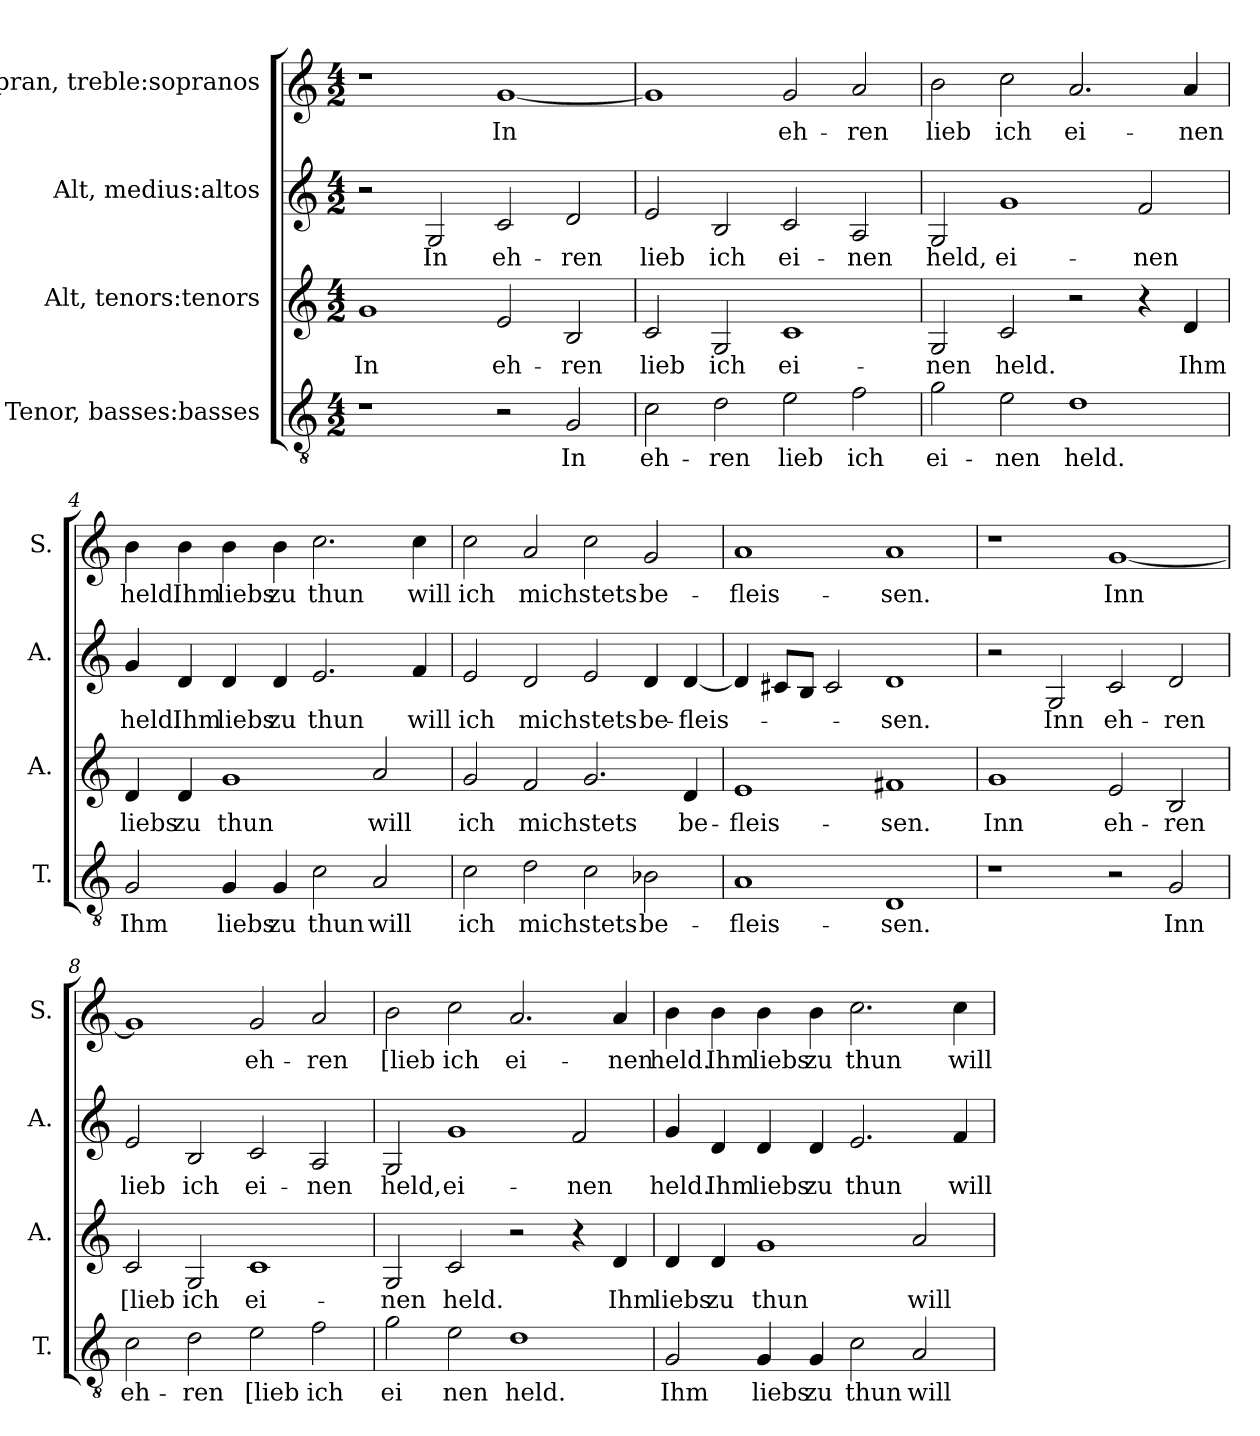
**kern	**text	**kern	**text	**kern	**text	**kern	**text
*part4	*part4	*part3	*part3	*part2	*part2	*part1	*part1
*staff4	*staff4	*staff3	*staff3	*staff2	*staff2	*staff1	*staff1
*I"Tenor, basses:basses	*	*I"Alt, tenors:tenors	*	*I"Alt, medius:altos	*	*I"Sopran, treble:sopranos	*
*I'T.	*	*I'A.	*	*I'A.	*	*I'S.	*
*clefGv2	*	*clefG2	*	*clefG2	*	*clefG2	*
*k[]	*	*k[]	*	*k[]	*	*k[]	*
*M4/2	*	*M4/2	*	*M4/2	*	*M4/2	*
*MM344	*	*MM344	*	*MM344	*	*MM344	*
=1	=1	=1	=1	=1	=1	=1	=1
!	!	!	!LO:LY:b	!	!	!	!
1r	.	1g	In	2r	.	1r	.
!	!	!	!	!	!LO:LY:b	!	!
.	.	.	.	2G/	In	.	.
!	!	!	!LO:LY:b	!	!LO:LY:b	!	!LO:LY:b
2r	.	2e/	eh-	2c/	eh-	[1g	In
!	!LO:LY:b	!	!LO:LY:b	!	!LO:LY:b	!	!
2G/	In	2B/	-ren	2d/	-ren	.	.
=2	=2	=2	=2	=2	=2	=2	=2
!	!LO:LY:b	!	!LO:LY:b	!	!LO:LY:b	!	!
2c\	eh-	2c/	lieb	2e/	lieb	1g]	.
!	!LO:LY:b	!	!LO:LY:b	!	!LO:LY:b	!	!
2d\	-ren	2G/	ich	2B/	ich	.	.
!	!LO:LY:b	!	!LO:LY:b	!	!LO:LY:b	!	!LO:LY:b
2e\	lieb	1c	ei-	2c/	ei-	2g/	eh-
!	!LO:LY:b	!	!	!	!LO:LY:b	!	!LO:LY:b
2f\	ich	.	.	2A/	-nen	2a/	-ren
=3	=3	=3	=3	=3	=3	=3	=3
!	!LO:LY:b	!	!LO:LY:b	!	!LO:LY:b	!	!LO:LY:b
2g\	ei-	2G/	-nen	2G/	held,	2b\	lieb
!	!LO:LY:b	!	!LO:LY:b	!	!LO:LY:b	!	!LO:LY:b
2e\	-nen	2c/	held.	1g	ei-	2cc\	ich
!	!LO:LY:b	!	!	!	!	!	!LO:LY:b
1d	held.	2r	.	.	.	2.a/	ei-
!	!	!	!	!	!LO:LY:b	!	!
.	.	4r	.	2f/	-nen	.	.
!	!	!	!LO:LY:b	!	!	!	!LO:LY:b
.	.	4d/	Ihm	.	.	4a/	-nen
!!LO:LB:g=z
=4	=4	=4	=4	=4	=4	=4	=4
!	!LO:LY:b	!	!LO:LY:b	!	!LO:LY:b	!	!LO:LY:b
2G/	Ihm	4d/	liebs	4g/	held.	4b\	held.
!	!	!	!LO:LY:b	!	!LO:LY:b	!	!LO:LY:b
.	.	4d/	zu	4d/	Ihm	4b\	Ihm
!	!LO:LY:b	!	!LO:LY:b	!	!LO:LY:b	!	!LO:LY:b
4G/	liebs	1g	thun	4d/	liebs	4b\	liebs
!	!LO:LY:b	!	!	!	!LO:LY:b	!	!LO:LY:b
4G/	zu	.	.	4d/	zu	4b\	zu
!	!LO:LY:b	!	!	!	!LO:LY:b	!	!LO:LY:b
2c\	thun	.	.	2.e/	thun	2.cc\	thun
!	!LO:LY:b	!	!LO:LY:b	!	!	!	!
2A/	will	2a/	will	.	.	.	.
!	!	!	!	!	!LO:LY:b	!	!LO:LY:b
.	.	.	.	4f/	will	4cc\	will
=5	=5	=5	=5	=5	=5	=5	=5
!	!LO:LY:b	!	!LO:LY:b	!	!LO:LY:b	!	!LO:LY:b
2c\	ich	2g/	ich	2e/	ich	2cc\	ich
!	!LO:LY:b	!	!LO:LY:b	!	!LO:LY:b	!	!LO:LY:b
2d\	mich	2f/	mich	2d/	mich	2a/	mich
!	!LO:LY:b	!	!LO:LY:b	!	!LO:LY:b	!	!LO:LY:b
2c\	stets	2.g/	stets	2e/	stets	2cc\	stets
!	!LO:LY:b	!	!	!	!LO:LY:b	!	!LO:LY:b
2B-X\	be-	.	.	4d/	be-	2g/	be-
!	!	!	!LO:LY:b	!	!LO:LY:b	!	!
.	.	4d/	be-	[4d/	-fleis-	.	.
=6	=6	=6	=6	=6	=6	=6	=6
!	!LO:LY:b	!	!LO:LY:b	!	!	!	!LO:LY:b
1A	-fleis-	1e	-fleis-	4d/]	.	1a	-fleis-
.	.	.	.	8c#X/L	.	.	.
.	.	.	.	8B/J	.	.	.
.	.	.	.	2c#/	.	.	.
!	!LO:LY:b	!	!LO:LY:b	!	!LO:LY:b	!	!LO:LY:b
1D	-sen.	1f#X	-sen.	1d	-sen.	1a	-sen.
!!LO:PB:g=z
=7	=7	=7	=7	=7	=7	=7	=7
!	!	!	!LO:LY:b	!	!	!	!
1r	.	1g	Inn	2r	.	1r	.
!	!	!	!	!	!LO:LY:b	!	!
.	.	.	.	2G/	Inn	.	.
!	!	!	!LO:LY:b	!	!LO:LY:b	!	!LO:LY:b
2r	.	2e/	eh-	2c/	eh-	[1g	Inn
!	!LO:LY:b	!	!LO:LY:b	!	!LO:LY:b	!	!
2G/	Inn	2B/	-ren	2d/	-ren	.	.
=8	=8	=8	=8	=8	=8	=8	=8
!	!LO:LY:b	!	!LO:LY:b	!	!LO:LY:b	!	!
2c\	eh-	2c/	[lieb	2e/	lieb	1g]	.
!	!LO:LY:b	!	!LO:LY:b	!	!LO:LY:b	!	!
2d\	-ren	2G/	ich	2B/	ich	.	.
!	!LO:LY:b	!	!LO:LY:b	!	!LO:LY:b	!	!LO:LY:b
2e\	[lieb	1c	ei-	2c/	ei-	2g/	eh-
!	!LO:LY:b	!	!	!	!LO:LY:b	!	!LO:LY:b
2f\	ich	.	.	2A/	-nen	2a/	-ren
=9	=9	=9	=9	=9	=9	=9	=9
!	!LO:LY:b	!	!LO:LY:b	!	!LO:LY:b	!	!LO:LY:b
2g\	ei	2G/	-nen	2G/	held,	2b\	[lieb
!	!LO:LY:b	!	!LO:LY:b	!	!LO:LY:b	!	!LO:LY:b
2e\	nen	2c/	held.	1g	ei-	2cc\	ich
!	!LO:LY:b	!	!	!	!	!	!LO:LY:b
1d	held.	2r	.	.	.	2.a/	ei-
!	!	!	!	!	!LO:LY:b	!	!
.	.	4r	.	2f/	-nen	.	.
!	!	!	!LO:LY:b	!	!	!	!LO:LY:b
.	.	4d/	Ihm	.	.	4a/	-nen
=10	=10	=10	=10	=10	=10	=10	=10
!	!LO:LY:b	!	!LO:LY:b	!	!LO:LY:b	!	!LO:LY:b
2G/	Ihm	4d/	liebs	4g/	held.	4b\	held.
!	!	!	!LO:LY:b	!	!LO:LY:b	!	!LO:LY:b
.	.	4d/	zu	4d/	Ihm	4b\	Ihm
!	!LO:LY:b	!	!LO:LY:b	!	!LO:LY:b	!	!LO:LY:b
4G/	liebs	1g	thun	4d/	liebs	4b\	liebs
!	!LO:LY:b	!	!	!	!LO:LY:b	!	!LO:LY:b
4G/	zu	.	.	4d/	zu	4b\	zu
!	!LO:LY:b	!	!	!	!LO:LY:b	!	!LO:LY:b
2c\	thun	.	.	2.e/	thun	2.cc\	thun
!	!LO:LY:b	!	!LO:LY:b	!	!	!	!
2A/	will	2a/	will	.	.	.	.
!	!	!	!	!	!LO:LY:b	!	!LO:LY:b
.	.	.	.	4f/	will	4cc\	will
=	=	=	=	=	=	=	=
*-	*-	*-	*-	*-	*-	*-	*-
